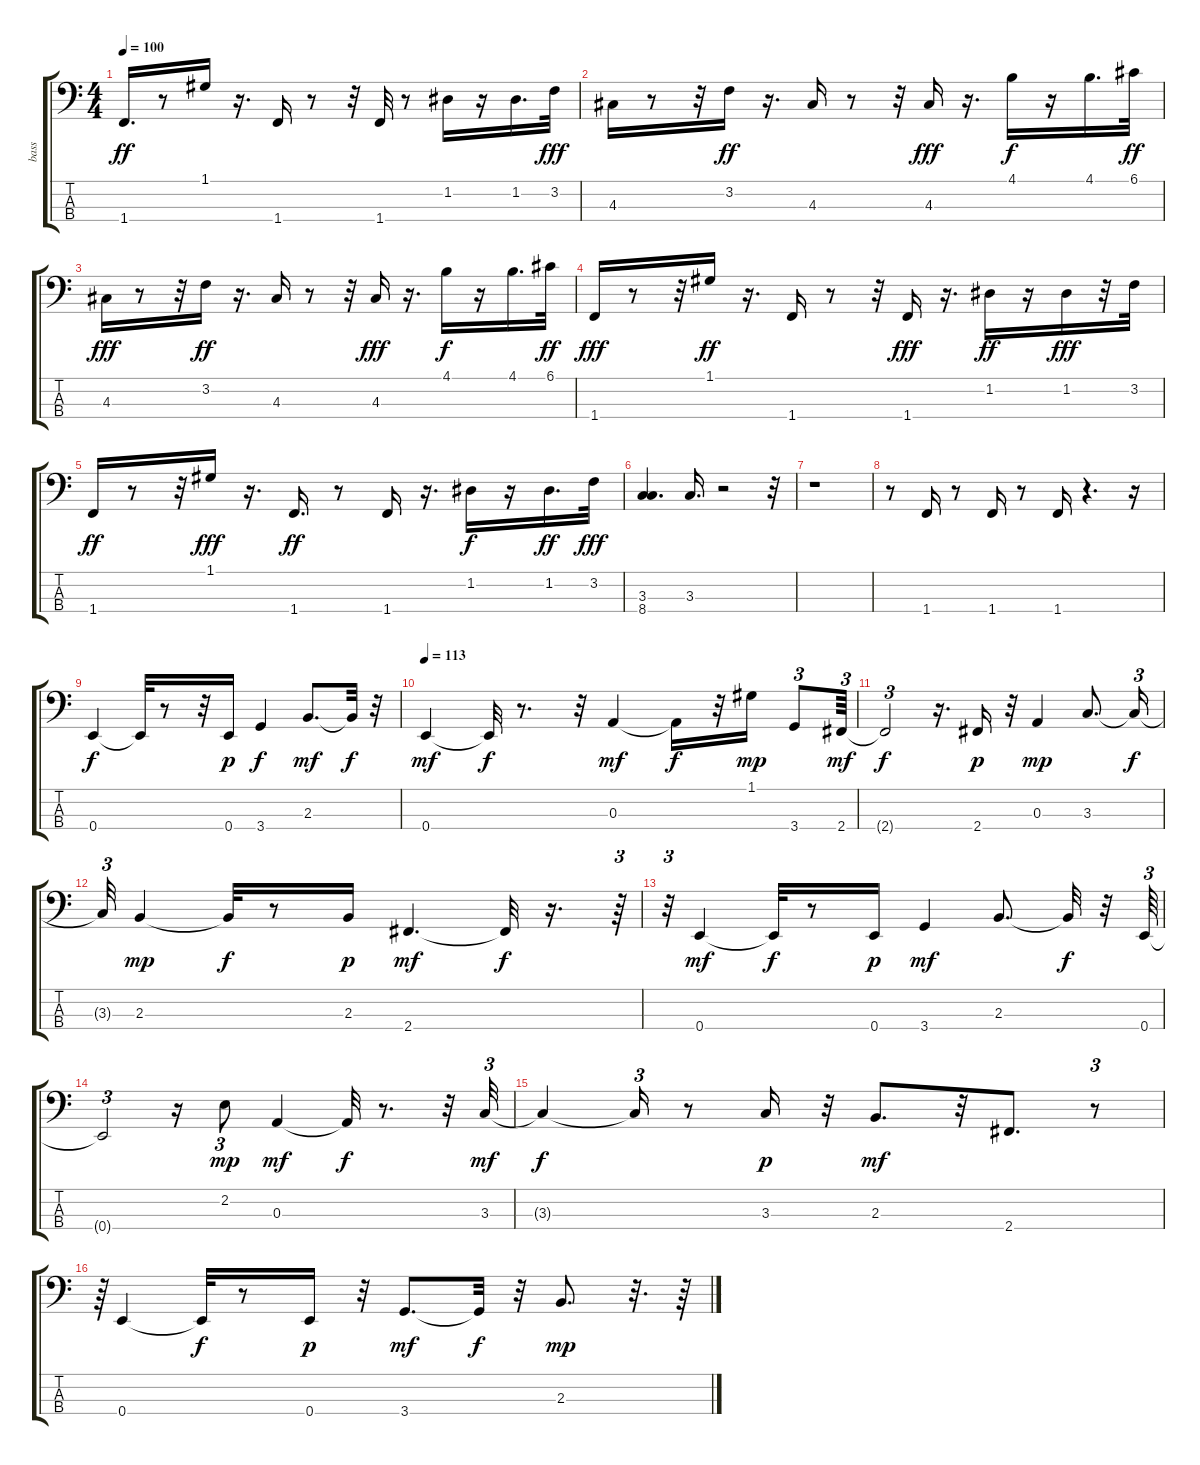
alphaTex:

\track ("bass" "bass") {instrument slapbass1}
\staff {score tabs}
\tuning (G2 D2 A1 E1) {hide}
\ts (4 4)
\tempo 100
\clef f4
\ks c
1.4.16{d dy ff} r.8 1.1.16 r.16{d} 1.4.16 r.8 r.32 1.4.32 r.8 1.2.16 r.16 1.2.16{d} 3.2.32{dy fff} |
4.3.16 r.8 r.32 3.2.16{dy ff} r.16{d} 4.3.16 r.8 r.32 4.3.16{dy fff} r.16{d} 4.1.16{dy f} r.16 4.1.16{d} 6.1.32{dy ff} |
4.3.16{dy fff} r.8 r.32 3.2.16{dy ff} r.16{d} 4.3.16 r.8 r.32 4.3.16{dy fff} r.16{d} 4.1.16{dy f} r.16 4.1.16{d} 6.1.32{dy ff} |
1.4.16{dy fff} r.8 r.32 1.1.16{dy ff} r.16{d} 1.4.16 r.8 r.32 1.4.16{dy fff} r.16{d} 1.2.16{dy ff} r.16 1.2.16{dy fff} r.32 3.2.32 |
1.4.16{dy ff} r.8 r.32 1.1.16{dy fff} r.16{d} 1.4.16{d dy ff} r.8 1.4.16 r.16{d} 1.2.16{dy f} r.16 1.2.16{d dy ff} 3.2.32{dy fff} |
(3.3 8.4).4{d} 3.3.16{d} r.2 r.32 |
r.1 |
r.8 1.4.16 r.8 1.4.16 r.8 1.4.16 r.4{d} r.16 |
0.4.4{dy f instrument acousticbass} 0.4{t}.32 r.8 r.32 0.4.16{dy p} 3.4.4{dy f} 2.3.8{d dy mf} 2.3{t}.32{dy f} r.32 |
\tempo 113
0.4.4{dy mf} 0.4{t}.32{dy f} r.8{d} r.32 0.3.4{dy mf} 0.3{t}.16{dy f} r.32 1.1.16{dy mp} 3.4.8{tu (3 2)} 2.4.64{tu (3 2) dy mf} |
2.4{t}.2{tu (3 2) dy f} r.16{d} 2.4.16{dy p} r.32 0.3.4{dy mp} 3.3.8{d} 3.3{t}.16{tu (3 2) dy f} |
3.3{t}.32{tu (3 2)} 2.3.4{dy mp} 2.3{t}.32{dy f} r.8 2.3.16{dy p} 2.4.4{d dy mf} 2.4{t}.32{dy f} r.16{d} r.64{tu (3 2)} |
r.32{tu (3 2)} 0.4.4{dy mf} 0.4{t}.32{dy f} r.8 0.4.16{dy p} 3.4.4{dy mf} 2.3.8{d} 2.3{t}.32{dy f} r.32 0.4.64{tu (3 2)} |
0.4{t}.2{tu (3 2)} r.16 2.2.8{tu (3 2) dy mp} 0.3.4{dy mf} 0.3{t}.32{dy f} r.8{d} r.32 3.3.32{tu (3 2) dy mf} |
3.3{t}.4{dy f} 3.3{t}.16{tu (3 2)} r.8 3.3.16{dy p} r.32 2.3.8{d dy mf} r.32 2.4.8{d} r.8{tu (3 2)} |
r.64{tu (3 2)} 0.4.4 0.4{t}.32{dy f} r.8 0.4.16{dy p} r.32 3.4.8{d dy mf} 3.4{t}.32{dy f} r.32 2.3.8{d dy mp} r.32{d} r.64
